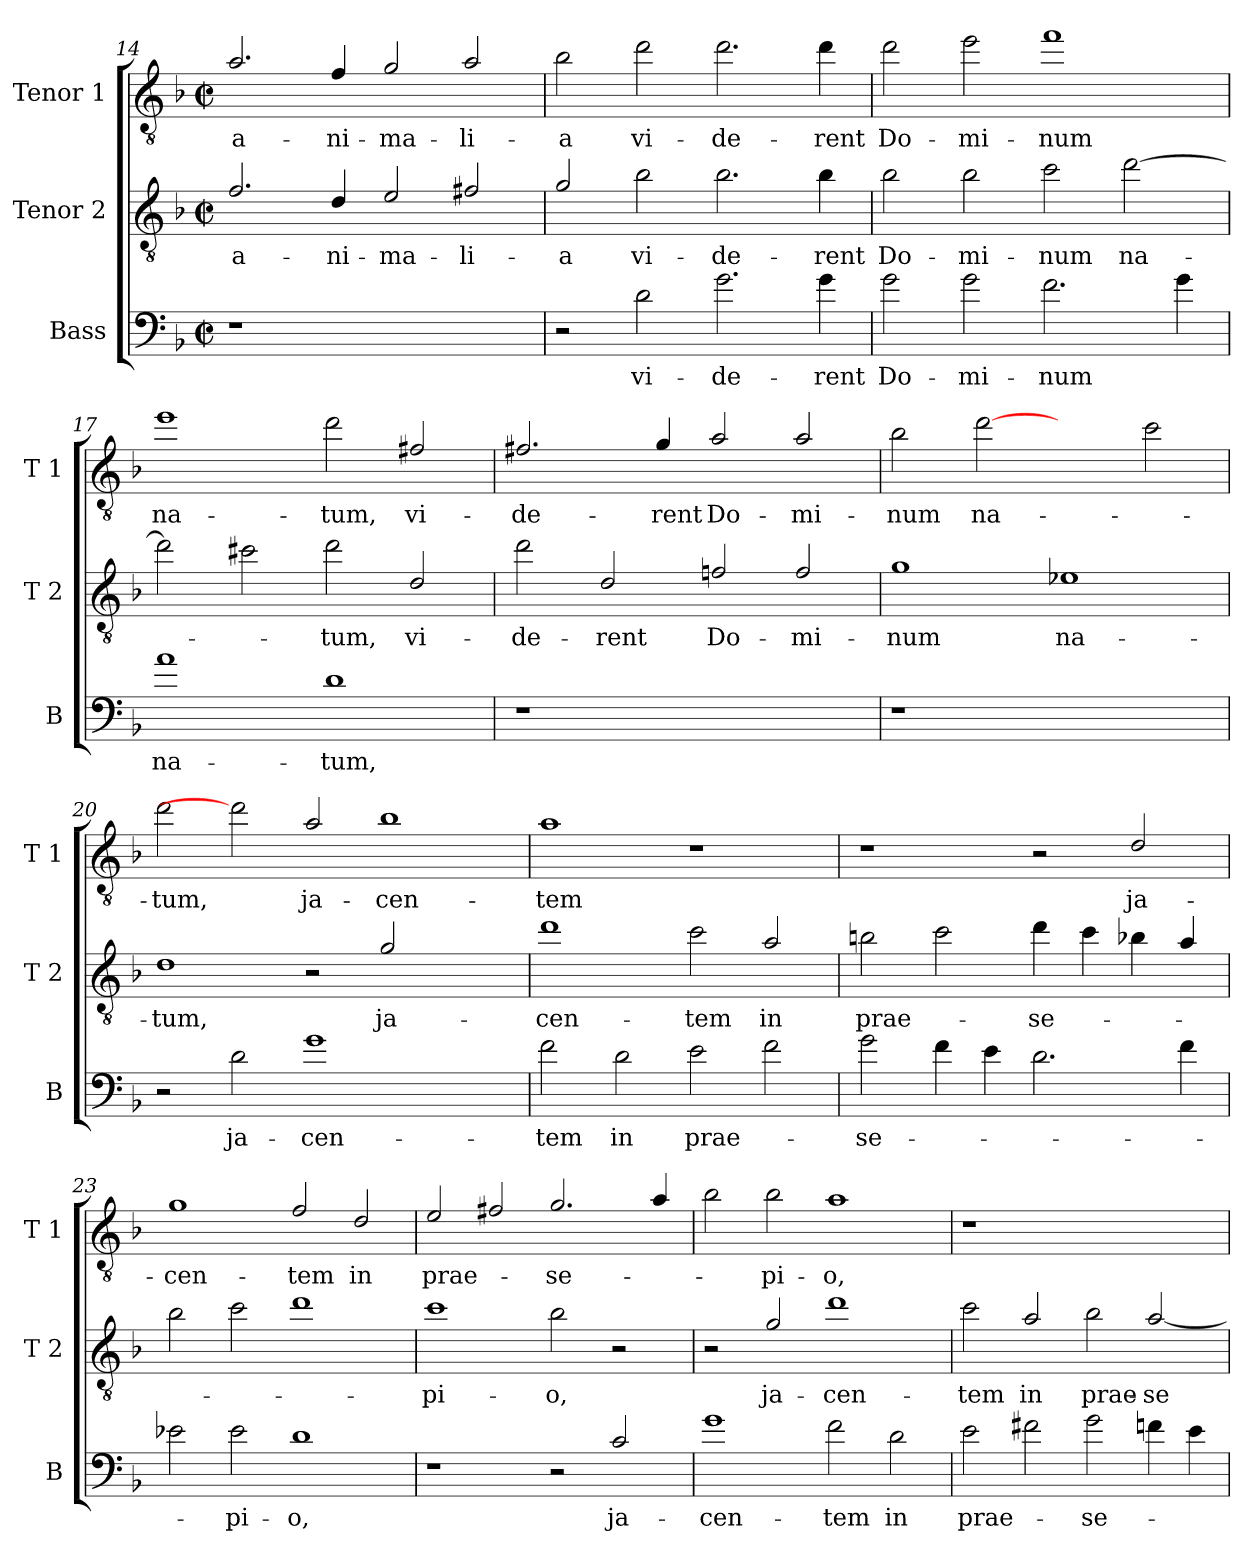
**kern	**text	**kern	**text	**kern	**text
*part3	*part3	*part2	*part2	*part1	*part1
*staff3	*staff3	*staff2	*staff2	*staff1	*staff1
*I"Bass	*	*I"Tenor 2	*	*I"Tenor 1	*
*I'B	*	*I'T 2	*	*I'T 1	*
*clefF4	*	*clefGv2	*	*clefGv2	*
*ITrd7c12	*	*ITrd7c12	*	*ITrd7c12	*
*k[b-]	*	*k[b-]	*	*k[b-]	*
*F:	*	*F:	*	*F:	*
*M2/2	*	*M2/2	*	*M2/2	*
*met(c|)	*	*met(c|)	*	*met(c|)	*
=14	=14	=14	=14	=14	=14
!	!	!	!LO:LY:b	!	!LO:LY:b
1r	.	2.F/	a-	2.A/	a-
!	!	!	!LO:LY:b	!	!LO:LY:b
.	.	4D/	-ni-	4F/	-ni-
!	!	!	!LO:LY:b	!	!LO:LY:b
1ryy	.	2E/	-ma-	2G/	-ma-
!	!	!	!LO:LY:b	!	!LO:LY:b
.	.	2F#X/	-li-	2A/	-li-
=15	=15	=15	=15	=15	=15
!	!	!	!LO:LY:b	!	!LO:LY:b
2r	.	2G/	-a	2B-\	-a
!	!LO:LY:b	!	!LO:LY:b	!	!LO:LY:b
2D\	vi-	2B-\	vi-	2d\	vi-
!	!LO:LY:b	!	!LO:LY:b	!	!LO:LY:b
2.G\	-de-	2.B-\	-de-	2.d\	-de-
!	!LO:LY:b	!	!LO:LY:b	!	!LO:LY:b
4G\	-rent	4B-\	-rent	4d\	-rent
!!LO:LB:g=z
=16	=16	=16	=16	=16	=16
!	!LO:LY:b	!	!LO:LY:b	!	!LO:LY:b
2G\	Do-	2B-\	Do-	2d\	Do-
!	!LO:LY:b	!	!LO:LY:b	!	!LO:LY:b
2G\	-mi-	2B-\	-mi-	2e\	-mi-
!	!LO:LY:b	!	!LO:LY:b	!	!LO:LY:b
2.F\	-num	2c\	-num	1f	-num
!	!	!	!LO:LY:b	!	!
.	.	[2d\	na-	.	.
4G\	.	.	.	.	.
=17	=17	=17	=17	=17	=17
!	!LO:LY:b	!	!	!	!LO:LY:b
1A	na-	2d\]	.	1e	na-
.	.	2c#X\	.	.	.
!	!LO:LY:b	!	!LO:LY:b	!	!LO:LY:b
1D	-tum,	2d\	-tum,	2d\	-tum,
!	!	!	!LO:LY:b	!	!LO:LY:b
.	.	2D/	vi-	2F#X/	vi-
=18	=18	=18	=18	=18	=18
!	!	!	!LO:LY:b	!	!LO:LY:b
1r	.	2d\	-de-	2.F#X/	-de-
!	!	!	!LO:LY:b	!	!
.	.	2D/	-rent	.	.
!	!	!	!	!	!LO:LY:b
.	.	.	.	4G/	-rent
!	!	!	!LO:LY:b	!	!LO:LY:b
1ryy	.	2Fn/	Do-	2A/	Do-
!	!	!	!LO:LY:b	!	!LO:LY:b
.	.	2F/	-mi-	2A/	-mi-
=19	=19	=19	=19	=19	=19
!	!	!	!LO:LY:b	!	!LO:LY:b
1r	.	1G	-num	2B-\	-num
!	!	!	!	!	!LO:LY:b
.	.	.	.	[2d	na-
!	!	!	!LO:LY:b	!	!
1ryy	.	1E-X	na-	2ryy	.
.	.	.	.	2c\	.
=20	=20	=20	=20	=20	=20
!	!	!	!LO:LY:b	!	!LO:LY:b
2r	.	1D	-tum,	2d\	-tum,
!	!LO:LY:b	!	!	!	!
2D\	ja-	.	.	2d]	.
!	!LO:LY:b	!	!	!	!LO:LY:b
1G	-cen-	2r	.	2A/	ja-
!	!	!	!LO:LY:b	!	!LO:LY:b
.	.	2G/	ja-	1B-	-cen-
2ryy	.	2ryy	.	.	.
!!LO:PB:g=z
=21	=21	=21	=21	=21	=21
!	!LO:LY:b	!	!LO:LY:b	!	!LO:LY:b
2F\	-tem	1d	-cen-	1A	-tem
!	!LO:LY:b	!	!	!	!
2D\	in	.	.	.	.
!	!LO:LY:b	!	!LO:LY:b	!	!
2E\	prae-	2c\	-tem	1r	.
!	!	!	!LO:LY:b	!	!
2F\	.	2A/	in	.	.
=22	=22	=22	=22	=22	=22
!	!LO:LY:b	!	!LO:LY:b	!	!
2G\	-se-	2Bn\	prae-	1r	.
4F\	.	2c\	.	.	.
4E\	.	.	.	.	.
!	!	!	!LO:LY:b	!	!
2.D\	.	4d\	-se-	2r	.
.	.	4c\	.	.	.
!	!	!	!	!	!LO:LY:b
.	.	4B-X\	.	2D/	ja-
4F\	.	4A/	.	.	.
=23	=23	=23	=23	=23	=23
!	!	!	!	!	!LO:LY:b
2E-X\	.	2B-\	.	1G	-cen-
!	!LO:LY:b	!	!	!	!
2E-\	-pi-	2c\	.	.	.
!	!LO:LY:b	!	!	!	!LO:LY:b
1D	-o,	1d	.	2F/	-tem
!	!	!	!	!	!LO:LY:b
.	.	.	.	2D/	in
=24	=24	=24	=24	=24	=24
!	!	!	!LO:LY:b	!	!LO:LY:b
1r	.	1c	-pi-	2E/	prae-
.	.	.	.	2F#X/	.
!	!	!	!LO:LY:b	!	!LO:LY:b
2r	.	2B-\	-o,	2.G/	-se-
!	!LO:LY:b	!	!	!	!
2C/	ja-	2r	.	.	.
.	.	.	.	4A/	.
=25	=25	=25	=25	=25	=25
!	!LO:LY:b	!	!	!	!
1G	-cen-	2r	.	2B-\	.
!	!	!	!LO:LY:b	!	!LO:LY:b
.	.	2G/	ja-	2B-\	-pi-
!	!LO:LY:b	!	!LO:LY:b	!	!LO:LY:b
2F\	-tem	1d	-cen-	1A	-o,
!	!LO:LY:b	!	!	!	!
2D\	in	.	.	.	.
!!LO:LB:g=z
=26	=26	=26	=26	=26	=26
!	!LO:LY:b	!	!LO:LY:b	!	!
2E\	prae-	2c\	-tem	1r	.
!	!	!	!LO:LY:b	!	!
2F#X\	.	2A/	in	.	.
!	!LO:LY:b	!	!LO:LY:b	!	!
2G\	-se-	2B-\	prae-	1ryy	.
!	!	!	!LO:LY:b	!	!
4Fn\	.	[2A/	-se-	.	.
4E\	.	.	.	.	.
=	=	=	=	=	=
*-	*-	*-	*-	*-	*-
